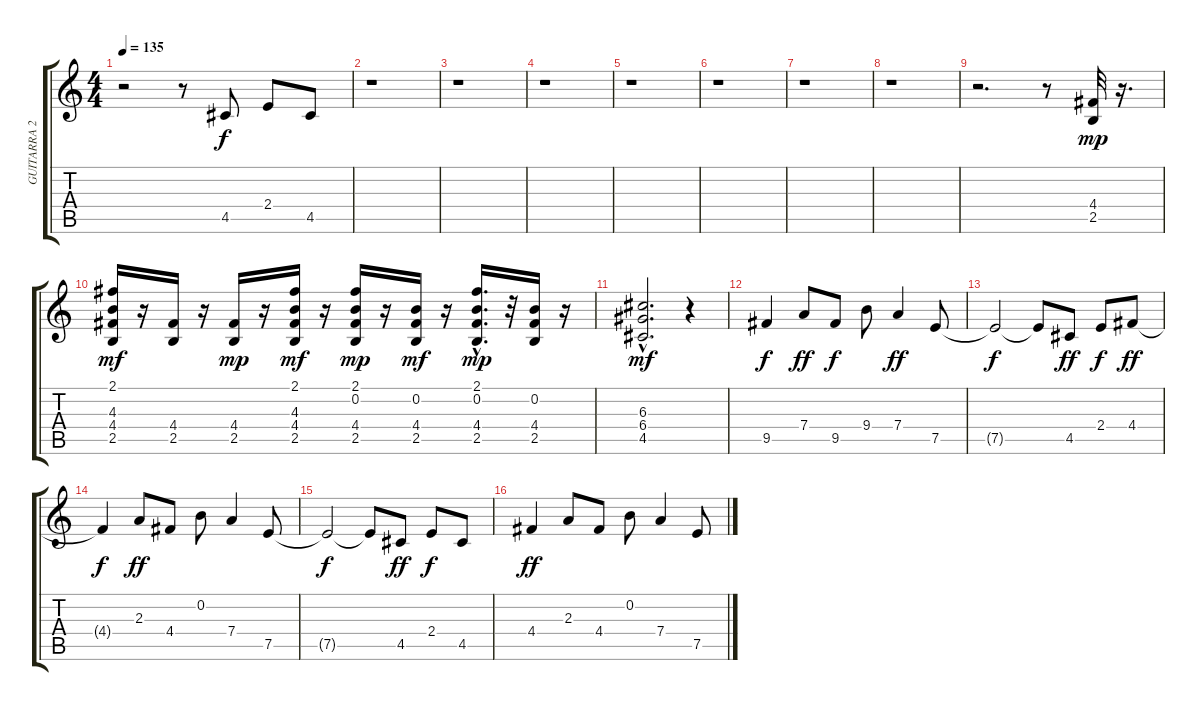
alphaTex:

\track ("GUITARRA 2" "GUITARRA 2") {instrument overdrivenguitar}
\staff {score tabs}
\tuning (E4 B3 G3 D3 A2 E2) {hide}
\ts (4 4)
\tempo 135
\clef g2
\ks c
r.2{dy f} r.8 4.5.8 2.4.8 4.5.8 |
r.1 |
r.1 |
r.1 |
r.1 |
r.1 |
r.1 |
r.1 |
r.2{d} r.8 (4.4 2.5).32{dy mp} r.16{d} |
(2.1 4.3 4.4 2.5).16{dy mf} r.16 (4.4 2.5).16 r.16 (4.4 2.5).16{dy mp} r.16 (2.1 4.3 4.4 2.5).16{dy mf} r.16 (2.1 0.2 4.4 2.5).16{dy mp} r.16 (0.2 4.4 2.5).16{dy mf} r.16 (2.1 0.2 4.4 2.5{hac}).16{d dy mp} r.32 (0.2 4.4 2.5).16 r.16 |
(6.3{hac} 6.4{hac} 4.5{hac}).2{d dy mf} r.4 |
9.5.4{dy f} 7.4.8{dy ff} 9.5.8{dy f} 9.4.8 7.4.4{dy ff} 7.5.8 |
7.5{t}.2{dy f} 7.5{t}.8 4.5.8{dy ff} 2.4.8{dy f} 4.4.8{dy ff} |
4.4{t}.4{dy f} 2.3.8{dy ff} 4.4.8 0.2.8 7.4.4 7.5.8 |
7.5{t}.2{dy f} 7.5{t}.8 4.5.8{dy ff} 2.4.8{dy f} 4.5.8 |
4.4.4{dy ff} 2.3.8 4.4.8 0.2.8 7.4.4 7.5.8
